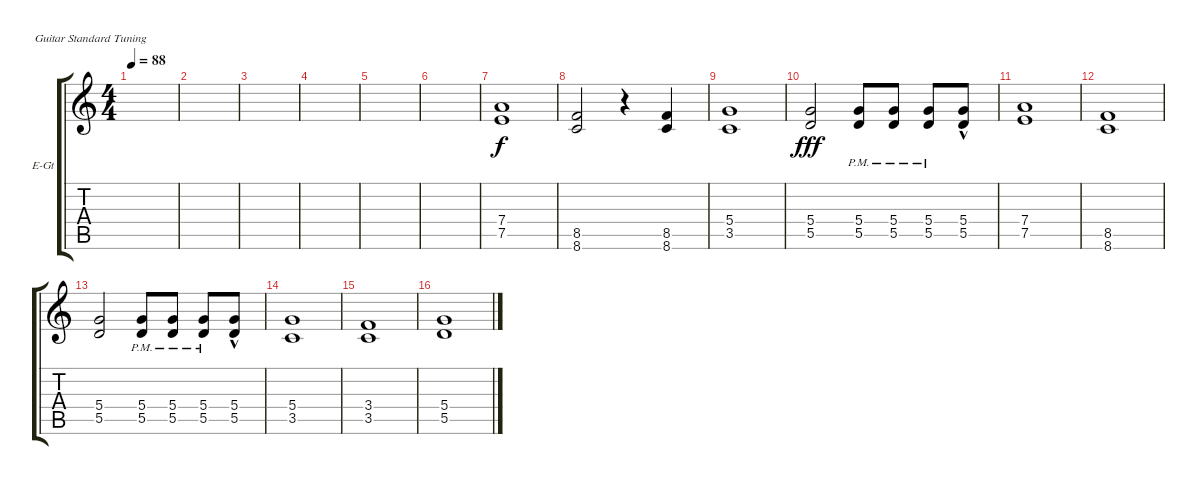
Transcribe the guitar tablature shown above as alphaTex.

\defaultSystemsLayout 4
\bracketExtendMode groupsimilarinstruments
\firstSystemTrackNameOrientation horizontal
\otherSystemsTrackNameOrientation horizontal
\track ("Electric Guitar" "E-Gt") {instrument distortionguitar}
\staff {score tabs}
\tuning (E4 B3 G3 D3 A2 E2)
\ts (4 4)
\tempo 88
\clef g2
\scale
0.333333
\ks c
|
\scale
0.333333 |
\scale
0.333333 |
\scale
0.333333 |
\scale
0.333333 |
\scale
0.333333 |
\scale
0.333333 (7.4 7.5).1 |
\scale
0.333333 (8.5 8.6).2 r.4 (8.5 8.6).4 |
\scale
0.333333 (5.4 3.5).1{dy f} |
\scale
0.333333 (5.4 5.5).2{dy fff} (5.4{pm} 5.5{pm}).8 (5.4{pm} 5.5{pm}).8 (5.4{pm} 5.5{pm}).8 (5.4{hac} 5.5{hac}).8 |
\scale
0.333333 (7.4 7.5).1 |
\scale
0.333333 (8.5 8.6).1 |
\scale
0.333333 (5.4 5.5).2 (5.4{pm} 5.5{pm}).8 (5.4{pm} 5.5{pm}).8 (5.4{pm} 5.5{pm}).8 (5.4{hac} 5.5{hac}).8 |
\scale
0.333333 (5.4 3.5).1 |
\scale
0.333333 (3.4 3.5).1 |
\scale
0.333333 (5.4 5.5).1
